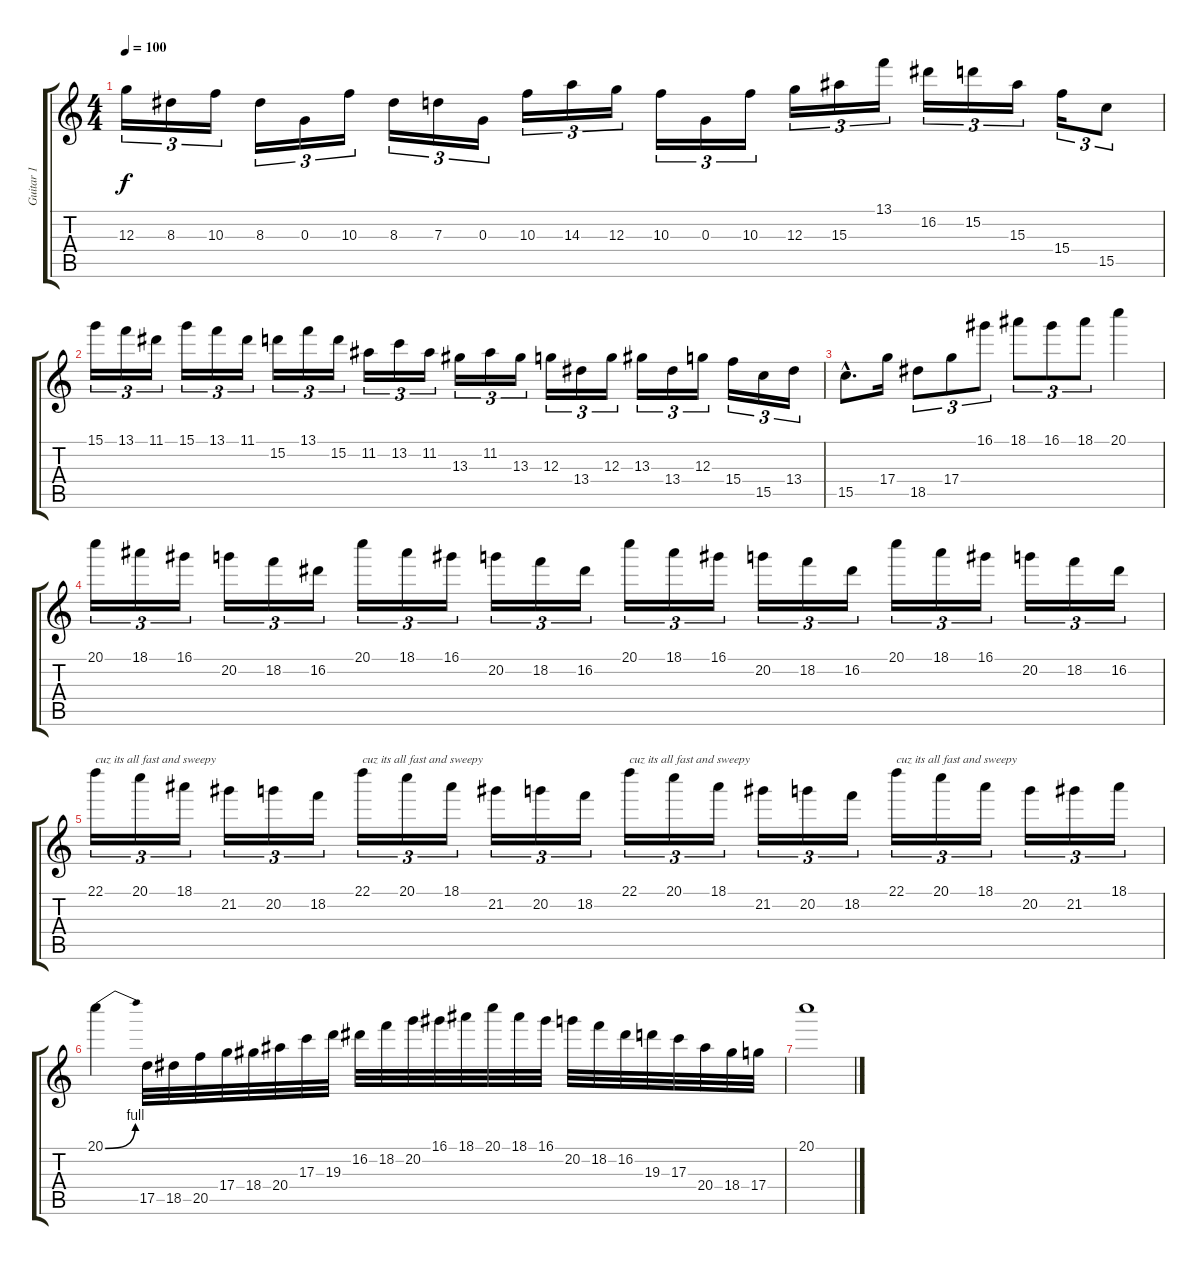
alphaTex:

\track ("Guitar 1" "Guitar 1") {instrument distortionguitar}
\staff {score tabs}
\tuning (E4 B3 G3 D3 A2 D2) {hide}
\ts (4 4)
\tempo 100
\clef g2
\ks c
12.3.16{tu (3 2) dy f} 8.3.16{tu (3 2)} 10.3.16{tu (3 2)} 8.3.16{tu (3 2)} 0.3.16{tu (3 2)} 10.3.16{tu (3 2)} 8.3.16{tu (3 2)} 7.3.16{tu (3 2)} 0.3.16{tu (3 2)} 10.3.16{tu (3 2)} 14.3.16{tu (3 2)} 12.3.16{tu (3 2)} 10.3.16{tu (3 2)} 0.3.16{tu (3 2)} 10.3.16{tu (3 2)} 12.3.16{tu (3 2)} 15.3.16{tu (3 2)} 13.1.16{tu (3 2)} 16.2.16{tu (3 2)} 15.2.16{tu (3 2)} 15.3.16{tu (3 2)} 15.4.16{tu (3 2)} 15.5.8{tu (3 2)} |
15.1.16{tu (3 2)} 13.1.16{tu (3 2)} 11.1.16{tu (3 2)} 15.1.16{tu (3 2)} 13.1.16{tu (3 2)} 11.1.16{tu (3 2)} 15.2.16{tu (3 2)} 13.1.16{tu (3 2)} 15.2.16{tu (3 2)} 11.2.16{tu (3 2)} 13.2.16{tu (3 2)} 11.2.16{tu (3 2)} 13.3.16{tu (3 2)} 11.2.16{tu (3 2)} 13.3.16{tu (3 2)} 12.3.16{tu (3 2)} 13.4.16{tu (3 2)} 12.3.16{tu (3 2)} 13.3.16{tu (3 2)} 13.4.16{tu (3 2)} 12.3.16{tu (3 2)} 15.4.16{tu (3 2)} 15.5.16{tu (3 2)} 13.4.16{tu (3 2)} |
15.5{hac}.8{d} 17.4.16 18.5.8{tu (3 2)} 17.4.8{tu (3 2)} 16.1.8{tu (3 2)} 18.1.8{tu (3 2)} 16.1.8{tu (3 2)} 18.1.8{tu (3 2)} 20.1.4 |
20.1.16{tu (3 2)} 18.1.16{tu (3 2)} 16.1.16{tu (3 2)} 20.2.16{tu (3 2)} 18.2.16{tu (3 2)} 16.2.16{tu (3 2)} 20.1.16{tu (3 2)} 18.1.16{tu (3 2)} 16.1.16{tu (3 2)} 20.2.16{tu (3 2)} 18.2.16{tu (3 2)} 16.2.16{tu (3 2)} 20.1.16{tu (3 2)} 18.1.16{tu (3 2)} 16.1.16{tu (3 2)} 20.2.16{tu (3 2)} 18.2.16{tu (3 2)} 16.2.16{tu (3 2)} 20.1.16{tu (3 2)} 18.1.16{tu (3 2)} 16.1.16{tu (3 2)} 20.2.16{tu (3 2)} 18.2.16{tu (3 2)} 16.2.16{tu (3 2)} |
22.1.16{tu (3 2) txt "cuz its all fast and sweepy"} 20.1.16{tu (3 2)} 18.1.16{tu (3 2)} 21.2.16{tu (3 2)} 20.2.16{tu (3 2)} 18.2.16{tu (3 2)} 22.1.16{tu (3 2) txt "cuz its all fast and sweepy"} 20.1.16{tu (3 2)} 18.1.16{tu (3 2)} 21.2.16{tu (3 2)} 20.2.16{tu (3 2)} 18.2.16{tu (3 2)} 22.1.16{tu (3 2) txt "cuz its all fast and sweepy"} 20.1.16{tu (3 2)} 18.1.16{tu (3 2)} 21.2.16{tu (3 2)} 20.2.16{tu (3 2)} 18.2.16{tu (3 2)} 22.1.16{tu (3 2) txt "cuz its all fast and sweepy"} 20.1.16{tu (3 2)} 18.1.16{tu (3 2)} 20.2.16{tu (3 2)} 21.2.16{tu (3 2)} 18.1.16{tu (3 2)} |
20.1{be (bend 0 0 60 4)}.4 17.5.32 18.5.32 20.5.32 17.4.32 18.4.32 20.4.32 17.3.32 19.3.32 16.2.32 18.2.32 20.2.32 16.1.32 18.1.32 20.1.32 18.1.32 16.1.32 20.2.32 18.2.32 16.2.32 19.3.32 17.3.32 20.4.32 18.4.32 17.4.32 |
20.1.1
